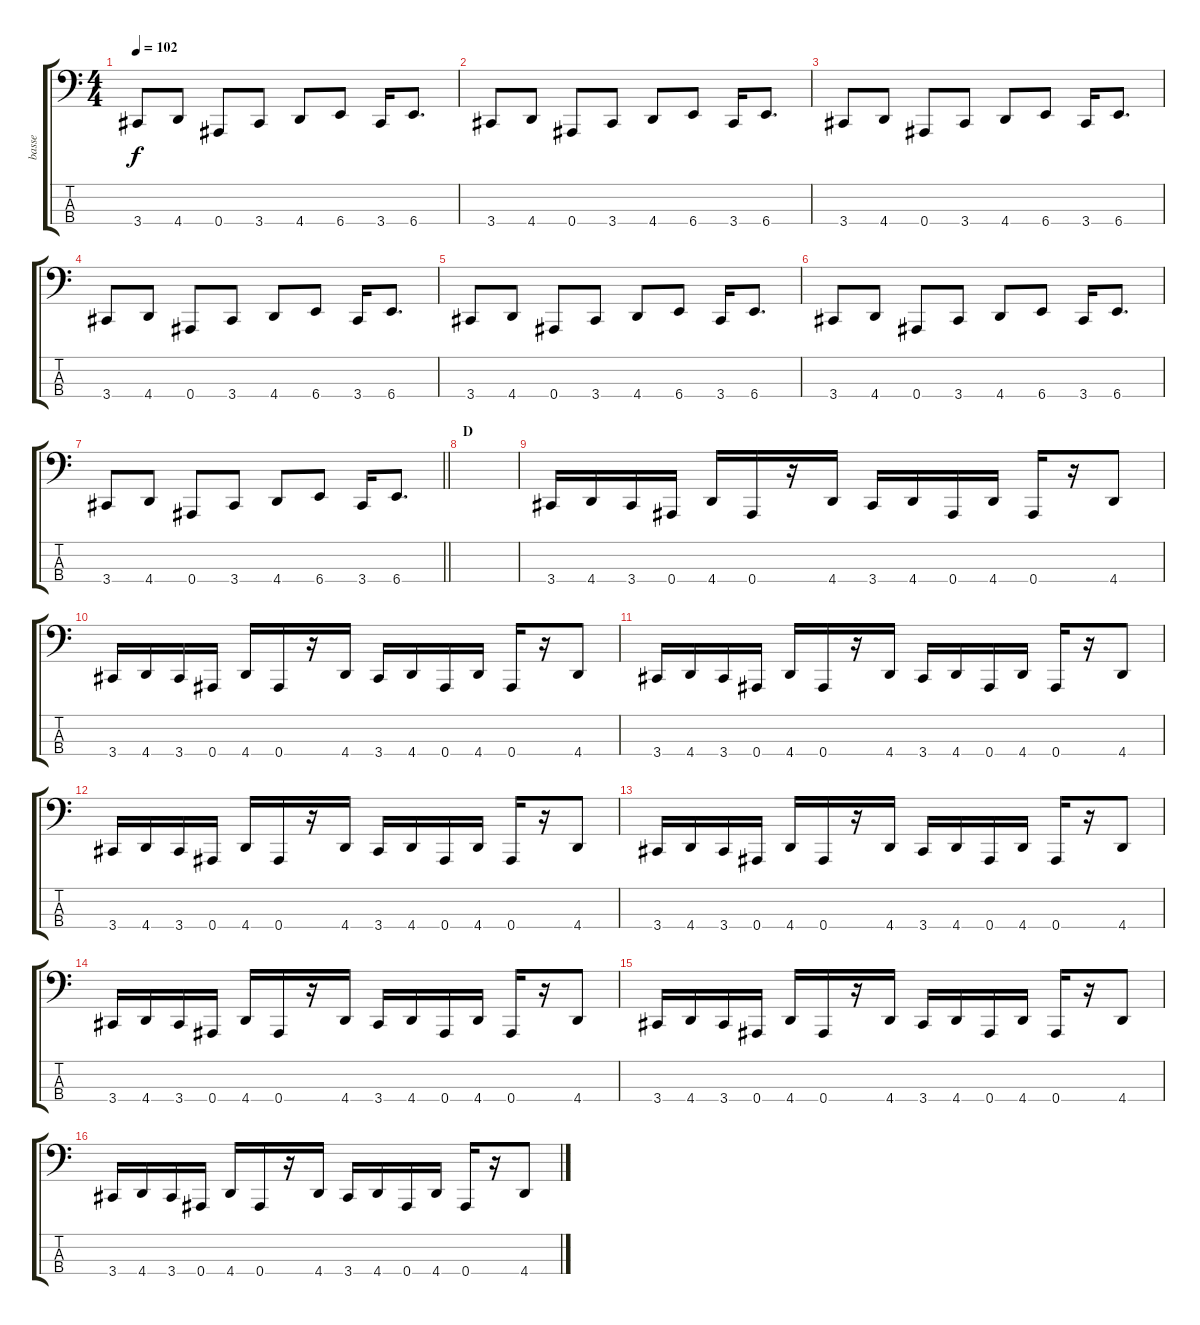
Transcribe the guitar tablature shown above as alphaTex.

\track ("basse" "basse") {instrument electricbassfinger}
\staff {score tabs}
\tuning (Eb2 Bb1 F1 Bb0) {hide}
\ts (4 4)
\tempo 102
\clef f4
\ks c
3.4.8{dy f} 4.4.8 0.4.8 3.4.8 4.4.8 6.4.8 3.4.16 6.4.8{d} |
3.4.8 4.4.8 0.4.8 3.4.8 4.4.8 6.4.8 3.4.16 6.4.8{d} |
3.4.8 4.4.8 0.4.8 3.4.8 4.4.8 6.4.8 3.4.16 6.4.8{d} |
3.4.8 4.4.8 0.4.8 3.4.8 4.4.8 6.4.8 3.4.16 6.4.8{d} |
3.4.8 4.4.8 0.4.8 3.4.8 4.4.8 6.4.8 3.4.16 6.4.8{d} |
3.4.8 4.4.8 0.4.8 3.4.8 4.4.8 6.4.8 3.4.16 6.4.8{d} |
\barLineRight lightlight
3.4.8 4.4.8 0.4.8 3.4.8 4.4.8 6.4.8 3.4.16 6.4.8{d} |
\section ("" "D")
|
3.4.16 4.4.16 3.4.16 0.4.16 4.4.16 0.4.16 r.16 4.4.16 3.4.16 4.4.16 0.4.16 4.4.16 0.4.16 r.16 4.4.8 |
3.4.16 4.4.16 3.4.16 0.4.16 4.4.16 0.4.16 r.16 4.4.16 3.4.16 4.4.16 0.4.16 4.4.16 0.4.16 r.16 4.4.8 |
3.4.16 4.4.16 3.4.16 0.4.16 4.4.16 0.4.16 r.16 4.4.16 3.4.16 4.4.16 0.4.16 4.4.16 0.4.16 r.16 4.4.8 |
3.4.16 4.4.16 3.4.16 0.4.16 4.4.16 0.4.16 r.16 4.4.16 3.4.16 4.4.16 0.4.16 4.4.16 0.4.16 r.16 4.4.8 |
3.4.16 4.4.16 3.4.16 0.4.16 4.4.16 0.4.16 r.16 4.4.16 3.4.16 4.4.16 0.4.16 4.4.16 0.4.16 r.16 4.4.8 |
3.4.16 4.4.16 3.4.16 0.4.16 4.4.16 0.4.16 r.16 4.4.16 3.4.16 4.4.16 0.4.16 4.4.16 0.4.16 r.16 4.4.8 |
3.4.16 4.4.16 3.4.16 0.4.16 4.4.16 0.4.16 r.16 4.4.16 3.4.16 4.4.16 0.4.16 4.4.16 0.4.16 r.16 4.4.8 |
3.4.16 4.4.16 3.4.16 0.4.16 4.4.16 0.4.16 r.16 4.4.16 3.4.16 4.4.16 0.4.16 4.4.16 0.4.16 r.16 4.4.8
